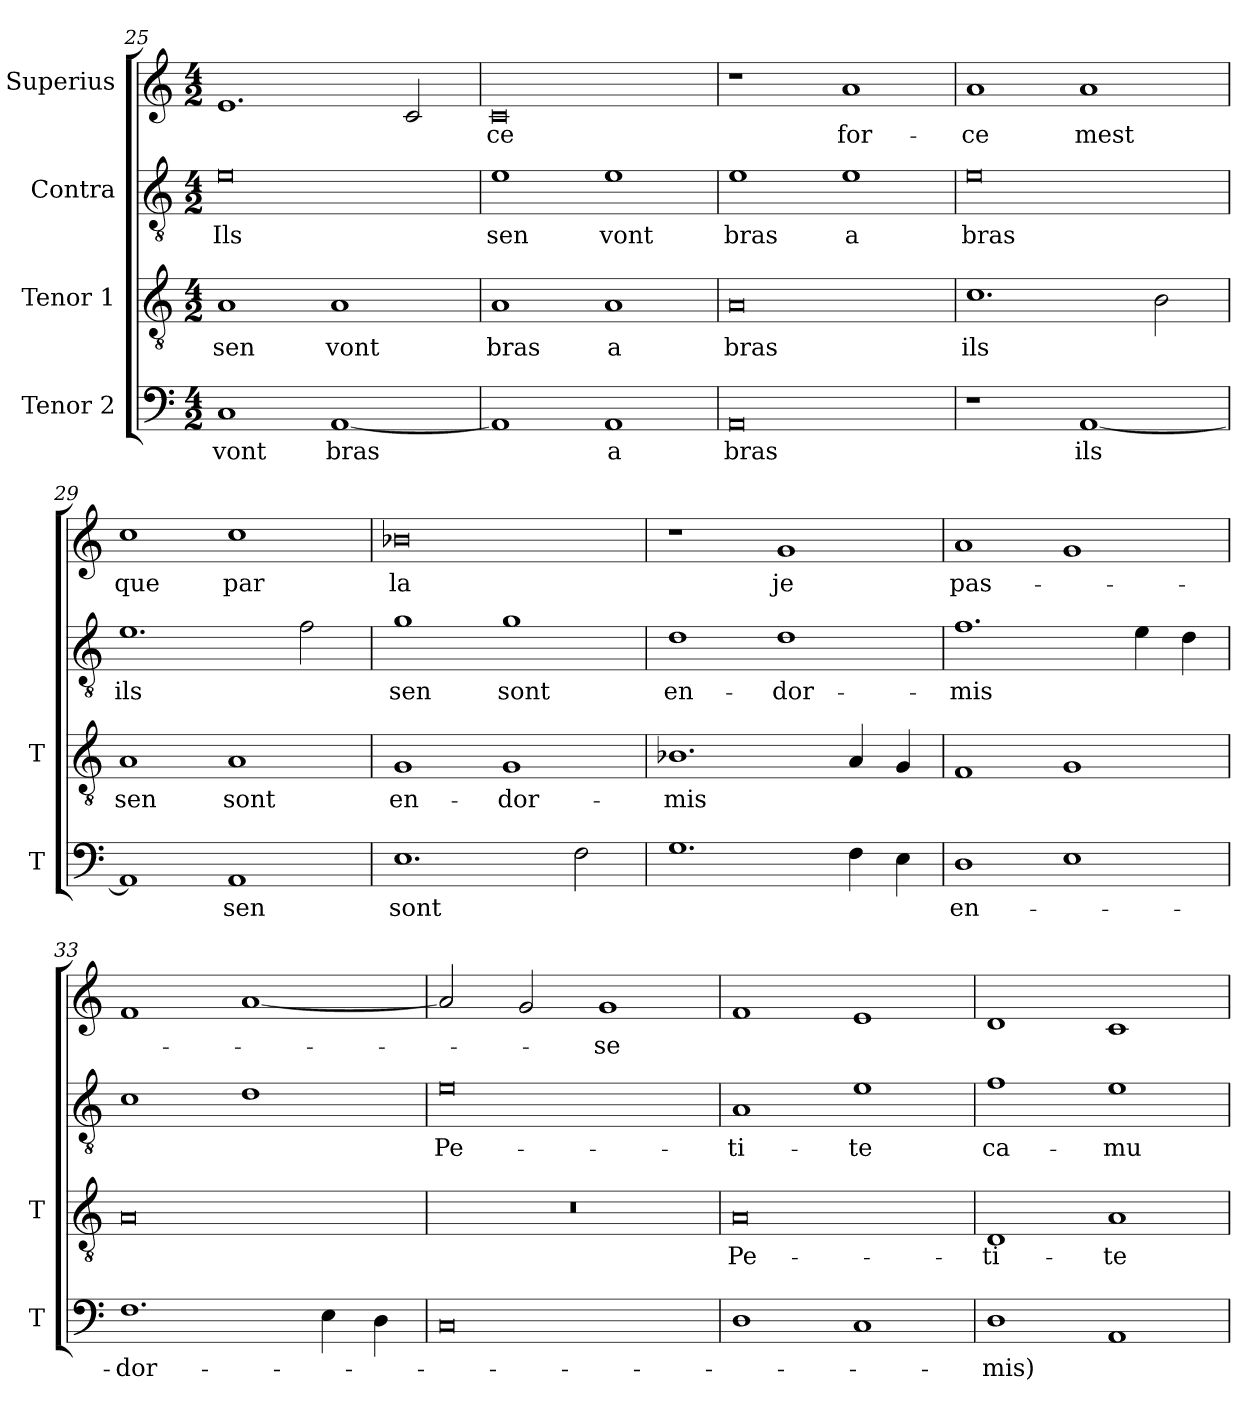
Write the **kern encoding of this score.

**kern	**text	**kern	**text	**kern	**text	**kern	**text
*part4	*part4	*part3	*part3	*part2	*part2	*part1	*part1
*staff4	*staff4	*staff3	*staff3	*staff2	*staff2	*staff1	*staff1
*I"Tenor 2	*	*I"Tenor 1	*	*I"Contra	*	*I"Superius	*
*I'T	*	*I'T	*	*	*	*	*
*clefF4	*	*clefGv2	*	*clefGv2	*	*clefG2	*
*M4/2	*	*M4/2	*	*M4/2	*	*M4/2	*
=25	=25	=25	=25	=25	=25	=25	=25
1C	-vont	1A	-sen	0e	-Ils	1.e	.
[1AA	-bras	1A	-vont	.	.	.	.
.	.	.	.	.	.	2c	.
=26	=26	=26	=26	=26	=26	=26	=26
1AA]	.	1A	-bras	1e	-sen	0c	-ce
1AA	-a	1A	-a	1e	-vont	.	.
=27	=27	=27	=27	=27	=27	=27	=27
0AA	-bras	0A	-bras	1e	-bras	1r	.
.	.	.	.	1e	-a	1a	for-
=28	=28	=28	=28	=28	=28	=28	=28
1r	.	1.c	-ils	0e	-bras	1a	-ce
[1AA	-ils	.	.	.	.	1a	-mest
.	.	2B	.	.	.	.	.
=29	=29	=29	=29	=29	=29	=29	=29
1AA]	.	1A	-sen	1.e	-ils	1cc	-que
1AA	-sen	1A	-sont	.	.	1cc	-par
.	.	.	.	2f	.	.	.
=30	=30	=30	=30	=30	=30	=30	=30
1.E	-sont	1G	en-	1g	-sen	0b-X	-la
.	.	1G	-dor-	1g	-sont	.	.
2F	.	.	.	.	.	.	.
=31	=31	=31	=31	=31	=31	=31	=31
1.G	.	1.B-X	-mis	1d	en-	1r	.
.	.	.	.	1d	-dor-	1g	-je
4F	.	4A	.	.	.	.	.
4E	.	4G	.	.	.	.	.
=32	=32	=32	=32	=32	=32	=32	=32
1D	en-	1F	.	1.f	-mis	1a	pas-
1E	.	1G	.	.	.	1g	.
.	.	.	.	4e	.	.	.
.	.	.	.	4d	.	.	.
=33	=33	=33	=33	=33	=33	=33	=33
1.F	-dor-	0A	.	1c	.	1f	.
.	.	.	.	1d	.	[1a	.
4E	.	.	.	.	.	.	.
4D	.	.	.	.	.	.	.
=34	=34	=34	=34	=34	=34	=34	=34
0C	.	0r	.	0e	Pe-	2a]	.
.	.	.	.	.	.	2g	.
.	.	.	.	.	.	1g	-se
=35	=35	=35	=35	=35	=35	=35	=35
1D	.	0A	Pe-	1A	-ti-	1f	.
1C	.	.	.	1e	-te	1e	.
=36	=36	=36	=36	=36	=36	=36	=36
1D	-mis)	1D	-ti-	1f	ca-	1d	.
1AA	.	1A	-te	1e	-mu-	1c	.
=	=	=	=	=	=	=	=
*-	*-	*-	*-	*-	*-	*-	*-
